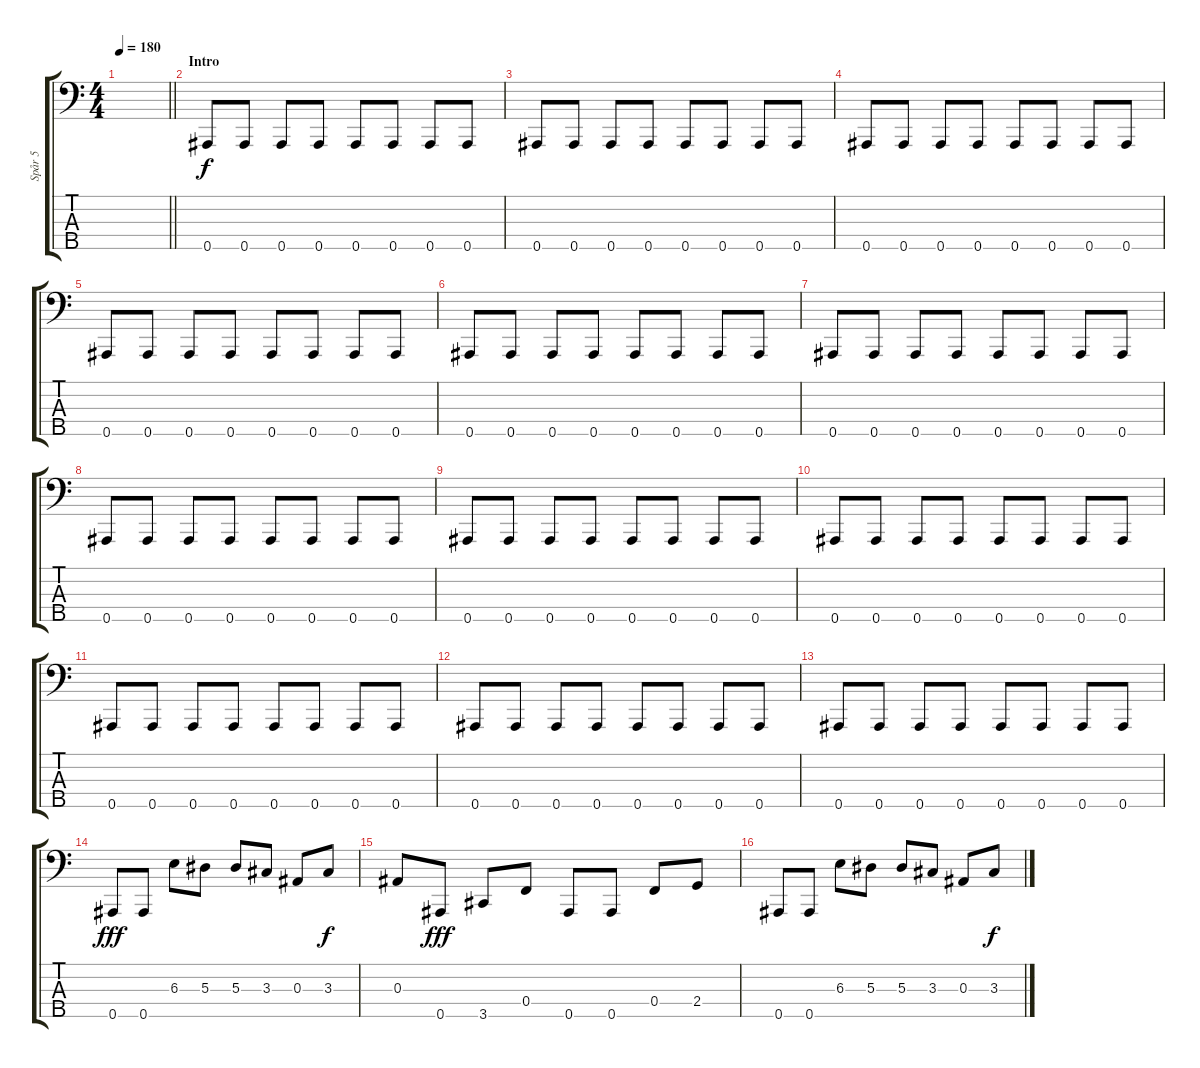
\track ("Spår 5" "Spår 5") {instrument electricbasspick}
\staff {score tabs}
\tuning (G2 D2 Bb1 F1 Bb0) {hide}
\ts (4 4)
\tempo 180
\clef f4
\barLineRight lightlight
\ks c
|
\section ("" "Intro")
0.5.8 0.5.8 0.5.8 0.5.8 0.5.8 0.5.8 0.5.8 0.5.8 |
0.5.8 0.5.8 0.5.8 0.5.8 0.5.8 0.5.8 0.5.8 0.5.8 |
0.5.8 0.5.8 0.5.8 0.5.8 0.5.8 0.5.8 0.5.8 0.5.8 |
0.5.8 0.5.8 0.5.8 0.5.8 0.5.8 0.5.8 0.5.8 0.5.8 |
0.5.8 0.5.8 0.5.8 0.5.8 0.5.8 0.5.8 0.5.8 0.5.8 |
0.5.8 0.5.8 0.5.8 0.5.8 0.5.8 0.5.8 0.5.8 0.5.8 |
0.5.8 0.5.8 0.5.8 0.5.8 0.5.8 0.5.8 0.5.8 0.5.8 |
0.5.8 0.5.8 0.5.8 0.5.8 0.5.8 0.5.8 0.5.8 0.5.8 |
0.5.8 0.5.8 0.5.8 0.5.8 0.5.8 0.5.8 0.5.8 0.5.8 |
0.5.8 0.5.8 0.5.8 0.5.8 0.5.8 0.5.8 0.5.8 0.5.8 |
0.5.8 0.5.8 0.5.8 0.5.8 0.5.8 0.5.8 0.5.8 0.5.8 |
0.5.8 0.5.8 0.5.8 0.5.8 0.5.8 0.5.8 0.5.8 0.5.8 |
0.5.8{dy fff} 0.5.8 6.3.8 5.3.8 5.3.8 3.3.8 0.3.8 3.3.8{dy f} |
0.3.8 0.5.8{dy fff} 3.5.8 0.4.8 0.5.8 0.5.8 0.4.8 2.4.8 |
0.5.8 0.5.8 6.3.8 5.3.8 5.3.8 3.3.8 0.3.8 3.3.8{dy f}
